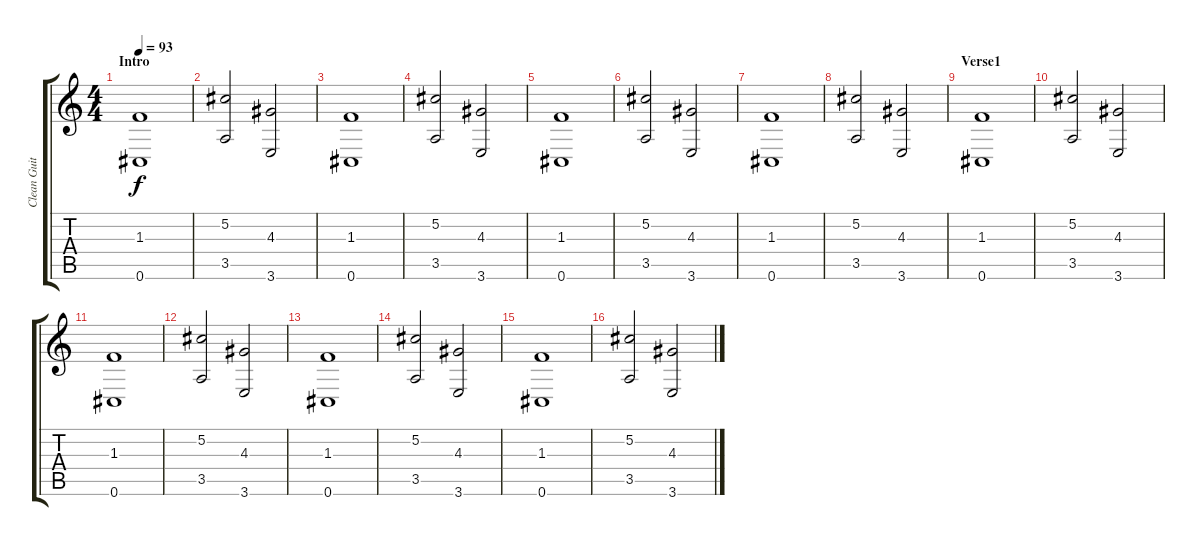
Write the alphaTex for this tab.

\track ("Clean Guitar with Delay" "Clean Guit") {instrument electricguitarclean}
\staff {score tabs}
\tuning (Db4 Ab3 E3 B2 Gb2 Db2) {hide}
\ts (4 4)
\section ("" "Intro")
\tempo 93
\clef g2
\ks c
(1.3 0.6).1{dy f instrument electricguitarclean} |
(5.2 3.5).2 (4.3 3.6).2 |
(1.3 0.6).1 |
(5.2 3.5).2 (4.3 3.6).2 |
(1.3 0.6).1 |
(5.2 3.5).2 (4.3 3.6).2 |
(1.3 0.6).1 |
(5.2 3.5).2 (4.3 3.6).2 |
\section ("" "Verse1")
(1.3 0.6).1 |
(5.2 3.5).2 (4.3 3.6).2 |
(1.3 0.6).1 |
(5.2 3.5).2 (4.3 3.6).2 |
(1.3 0.6).1 |
(5.2 3.5).2 (4.3 3.6).2 |
(1.3 0.6).1 |
(5.2 3.5).2 (4.3 3.6).2
